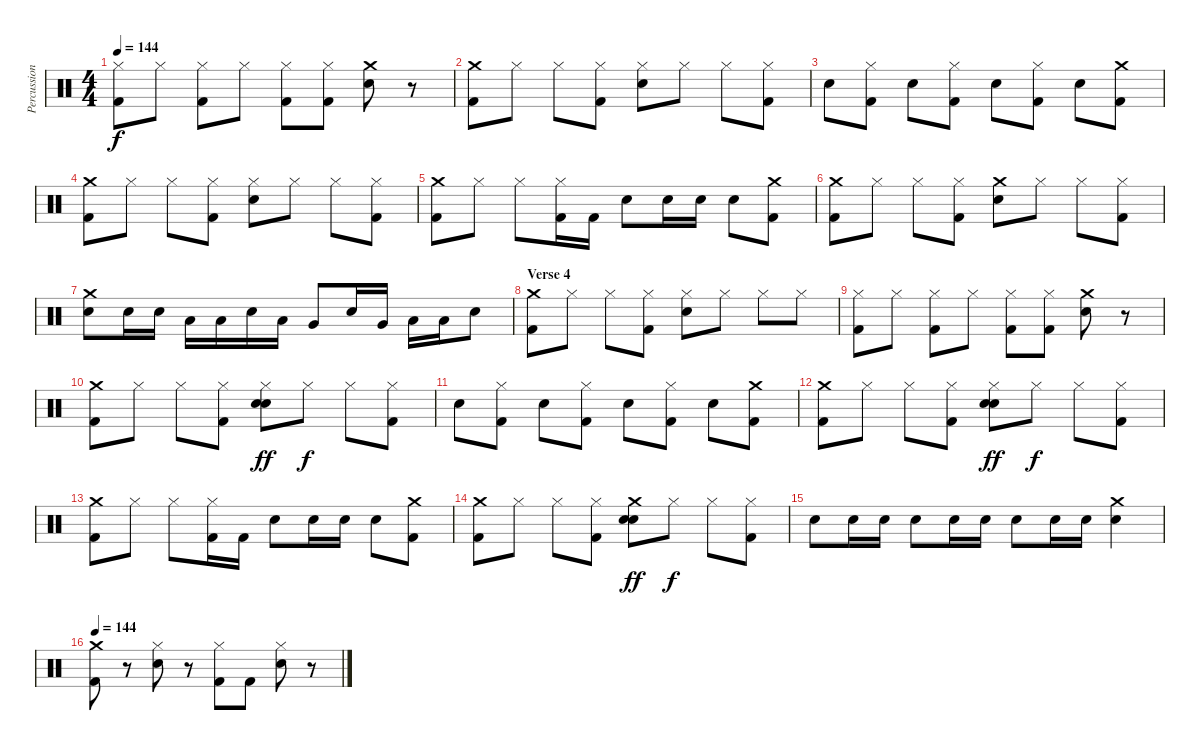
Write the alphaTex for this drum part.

\track ("Percussion" "Percussion") {instrument percussion}
\staff {score}
\articulation defaults
\ts (4 4)
\tempo 144
\clef neutral
\ks c
("Hi-Hat (closed)" "Kick (hit) 2").8{dy f} "Hi-Hat (closed)".8 ("Hi-Hat (closed)" "Kick (hit) 2").8 "Hi-Hat (closed)".8 ("Hi-Hat (closed)" "Kick (hit) 2").8 ("Hi-Hat (closed)" "Kick (hit) 2").8 ("Crash medium (hit)" "Snare (hit) 2").8 r.8 |
("Crash medium (hit)" "Kick (hit) 2").8 "Hi-Hat (closed)".8 "Hi-Hat (closed)".8 ("Hi-Hat (closed)" "Kick (hit) 2").8 ("Hi-Hat (closed)" "Snare (hit) 2").8 "Hi-Hat (closed)".8 "Hi-Hat (closed)".8 ("Hi-Hat (closed)" "Kick (hit) 2").8 |
"Snare (hit) 2".8 ("Hi-Hat (closed)" "Kick (hit) 2").8 "Snare (hit) 2".8 ("Hi-Hat (closed)" "Kick (hit) 2").8 "Snare (hit) 2".8 ("Hi-Hat (closed)" "Kick (hit) 2").8 "Snare (hit) 2".8 ("Crash medium (hit)" "Kick (hit) 2").8 |
("Crash medium (hit)" "Kick (hit) 2").8 "Hi-Hat (closed)".8 "Hi-Hat (closed)".8 ("Hi-Hat (closed)" "Kick (hit) 2").8 ("Hi-Hat (closed)" "Snare (hit) 2").8 "Hi-Hat (closed)".8 "Hi-Hat (closed)".8 ("Hi-Hat (closed)" "Kick (hit) 2").8 |
("Crash medium (hit)" "Kick (hit) 2").8 "Hi-Hat (closed)".8 "Hi-Hat (closed)".8 ("Hi-Hat (closed)" "Kick (hit) 2").16 "Kick (hit) 2".16 "Snare (hit) 2".8 "Snare (hit) 2".16 "Snare (hit) 2".16 "Snare (hit) 2".8 ("Crash medium (hit)" "Kick (hit) 2").8 |
("Crash medium (hit)" "Kick (hit) 2").8 "Hi-Hat (closed)".8 "Hi-Hat (closed)".8 ("Hi-Hat (closed)" "Kick (hit) 2").8 ("Crash medium (hit)" "Snare (hit) 2").8 "Hi-Hat (closed)".8 "Hi-Hat (closed)".8 ("Hi-Hat (closed)" "Kick (hit) 2").8 |
("Crash medium (hit)" "Snare (hit) 2").8 "Snare (hit) 2".16 "Snare (hit) 2".16 "Low Tom (hit)".16 "Low Tom (hit)".16 "Snare (hit) 2".16 "Low Tom (hit)".16 "Very Low Tom (hit)".8 "Snare (hit) 2".16 "Very Low Tom (hit)".16 "Low Floor Tom (hit)".16 "Low Floor Tom (hit)".16 "Snare (hit) 2".8 |
\section ("" "Verse 4")
("Crash medium (hit)" "Kick (hit) 2").8 "Hi-Hat (closed)".8 "Hi-Hat (closed)".8 ("Hi-Hat (closed)" "Kick (hit) 2").8 ("Hi-Hat (closed)" "Snare (hit) 2").8 "Hi-Hat (closed)".8 "Hi-Hat (closed)".8 "Hi-Hat (closed)".8 |
("Hi-Hat (closed)" "Kick (hit) 2").8 "Hi-Hat (closed)".8 ("Hi-Hat (closed)" "Kick (hit) 2").8 "Hi-Hat (closed)".8 ("Hi-Hat (closed)" "Kick (hit) 2").8 ("Hi-Hat (closed)" "Kick (hit) 2").8 ("Crash medium (hit)" "Snare (hit) 2").8 r.8 |
("Crash medium (hit)" "Kick (hit) 2").8 "Hi-Hat (closed)".8 "Hi-Hat (closed)".8 ("Hi-Hat (closed)" "Kick (hit) 2").8 ("Snare (hit) 2" "Hi-Hat (closed)" "Snare (hit) 2").8{dy ff} "Hi-Hat (closed)".8{dy f} "Hi-Hat (closed)".8 ("Hi-Hat (closed)" "Kick (hit) 2").8 |
"Snare (hit) 2".8 ("Hi-Hat (closed)" "Kick (hit) 2").8 "Snare (hit) 2".8 ("Hi-Hat (closed)" "Kick (hit) 2").8 "Snare (hit) 2".8 ("Hi-Hat (closed)" "Kick (hit) 2").8 "Snare (hit) 2".8 ("Crash medium (hit)" "Kick (hit) 2").8 |
("Crash medium (hit)" "Kick (hit) 2").8 "Hi-Hat (closed)".8 "Hi-Hat (closed)".8 ("Hi-Hat (closed)" "Kick (hit) 2").8 ("Snare (hit) 2" "Hi-Hat (closed)" "Snare (hit) 2").8{dy ff} "Hi-Hat (closed)".8{dy f} "Hi-Hat (closed)".8 ("Hi-Hat (closed)" "Kick (hit) 2").8 |
("Crash medium (hit)" "Kick (hit) 2").8 "Hi-Hat (closed)".8 "Hi-Hat (closed)".8 ("Hi-Hat (closed)" "Kick (hit) 2").16 "Kick (hit) 2".16 "Snare (hit) 2".8 "Snare (hit) 2".16 "Snare (hit) 2".16 "Snare (hit) 2".8 ("Crash medium (hit)" "Kick (hit) 2").8 |
("Crash medium (hit)" "Kick (hit) 2").8 "Hi-Hat (closed)".8 "Hi-Hat (closed)".8 ("Hi-Hat (closed)" "Kick (hit) 2").8 ("Snare (hit) 2" "Crash medium (hit)" "Snare (hit) 2").8{dy ff} "Hi-Hat (closed)".8{dy f} "Hi-Hat (closed)".8 ("Hi-Hat (closed)" "Kick (hit) 2").8 |
"Snare (hit) 2".8 "Snare (hit) 2".16 "Snare (hit) 2".16 "Snare (hit) 2".8 "Snare (hit) 2".16 "Snare (hit) 2".16 "Snare (hit) 2".8 "Snare (hit) 2".16 "Snare (hit) 2".16 ("Crash medium (hit)" "Snare (hit) 2").4 |
\tempo 144
("Crash medium (hit)" "Kick (hit) 2").8 r.8 ("Hi-Hat (closed)" "Snare (hit) 2").8 r.8 ("Hi-Hat (closed)" "Kick (hit) 2").8 "Kick (hit) 2".8 ("Hi-Hat (closed)" "Snare (hit) 2").8 r.8
